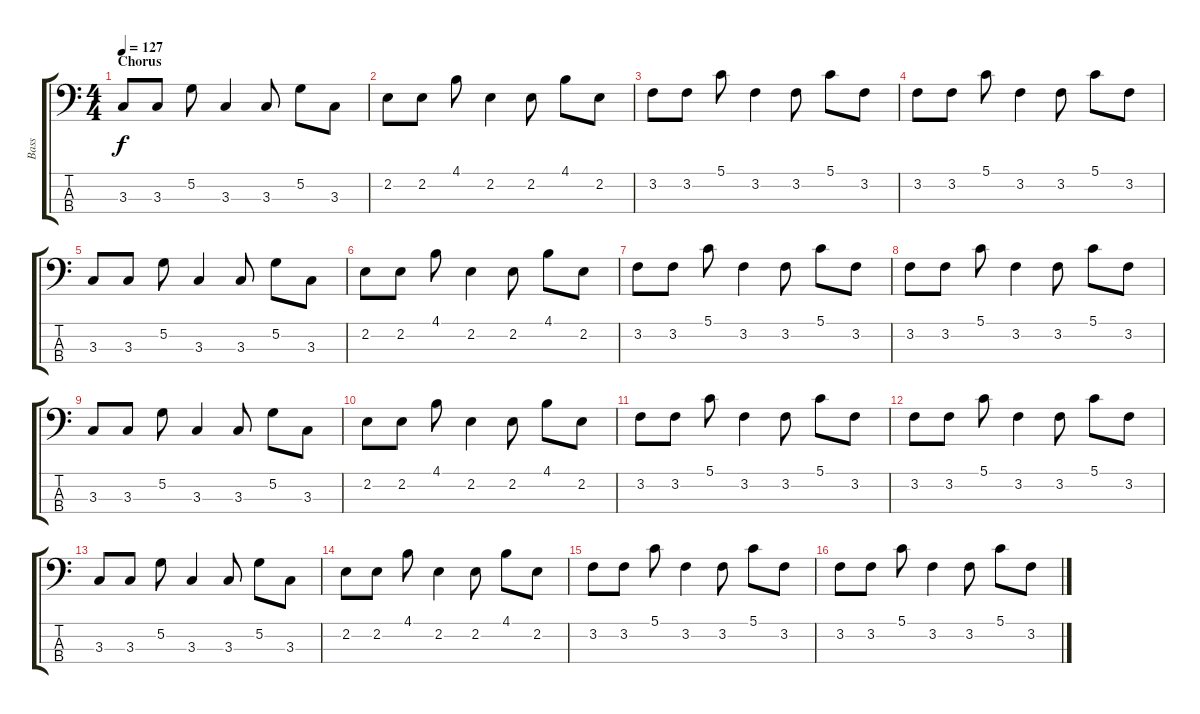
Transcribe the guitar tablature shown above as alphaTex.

\track ("Bass" "Bass") {instrument electricbassfinger}
\staff {score tabs}
\tuning (G2 D2 A1 E1) {hide}
\ts (4 4)
\section ("" "Chorus")
\tempo 127
\clef f4
\ks c
3.3.8{dy f} 3.3.8 5.2.8 3.3.4 3.3.8 5.2.8 3.3.8 |
2.2.8 2.2.8 4.1.8 2.2.4 2.2.8 4.1.8 2.2.8 |
3.2.8 3.2.8 5.1.8 3.2.4 3.2.8 5.1.8 3.2.8 |
3.2.8 3.2.8 5.1.8 3.2.4 3.2.8 5.1.8 3.2.8 |
3.3.8 3.3.8 5.2.8 3.3.4 3.3.8 5.2.8 3.3.8 |
2.2.8 2.2.8 4.1.8 2.2.4 2.2.8 4.1.8 2.2.8 |
3.2.8 3.2.8 5.1.8 3.2.4 3.2.8 5.1.8 3.2.8 |
3.2.8 3.2.8 5.1.8 3.2.4 3.2.8 5.1.8 3.2.8 |
3.3.8 3.3.8 5.2.8 3.3.4 3.3.8 5.2.8 3.3.8 |
2.2.8 2.2.8 4.1.8 2.2.4 2.2.8 4.1.8 2.2.8 |
3.2.8 3.2.8 5.1.8 3.2.4 3.2.8 5.1.8 3.2.8 |
3.2.8 3.2.8 5.1.8 3.2.4 3.2.8 5.1.8 3.2.8 |
3.3.8 3.3.8 5.2.8 3.3.4 3.3.8 5.2.8 3.3.8 |
2.2.8 2.2.8 4.1.8 2.2.4 2.2.8 4.1.8 2.2.8 |
3.2.8 3.2.8 5.1.8 3.2.4 3.2.8 5.1.8 3.2.8 |
3.2.8 3.2.8 5.1.8 3.2.4 3.2.8 5.1.8 3.2.8
